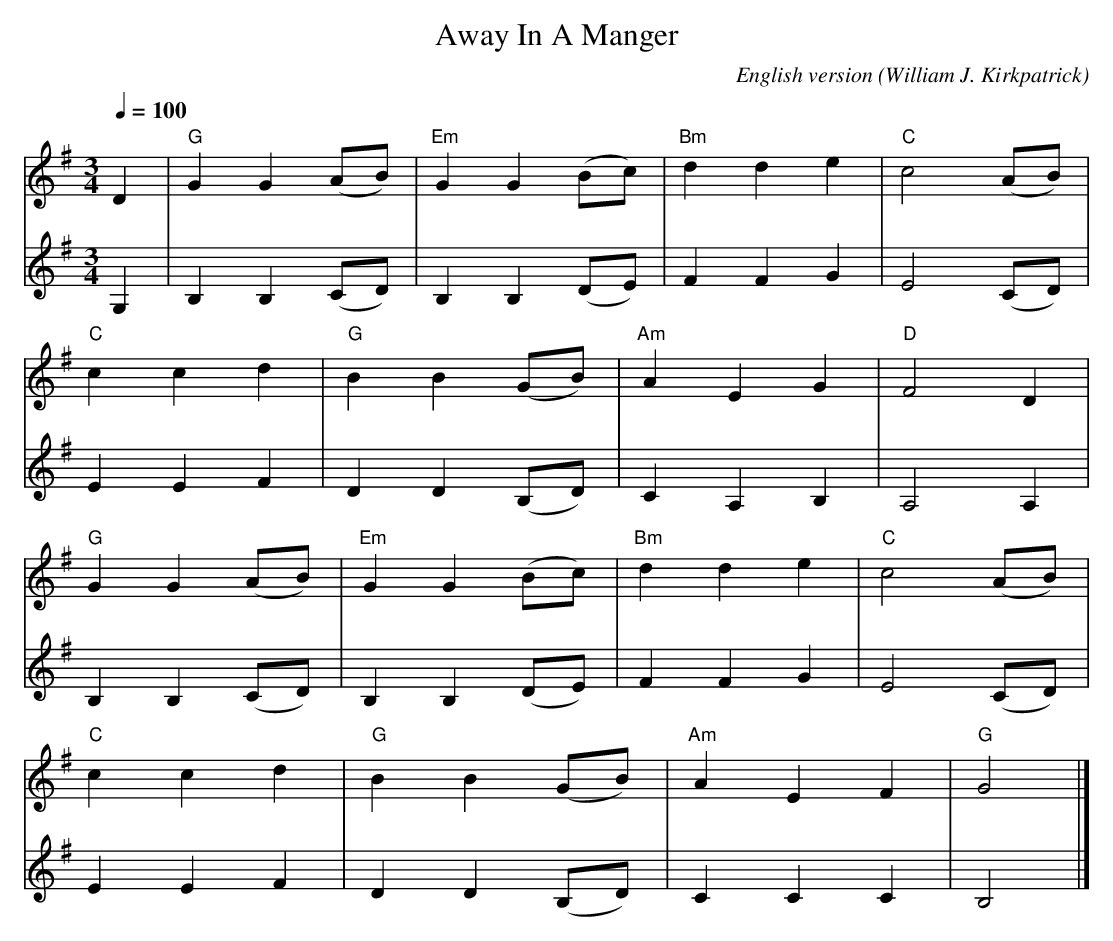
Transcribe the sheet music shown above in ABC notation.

X:1
T: Away In A Manger
C: English version (William J. Kirkpatrick)
M: 3/4
Q: 1/4 = 100
L: 1/4
K: G major treble
V:1
 D | "G" G G (A/B/) | "Em" G G (B/c/) | "Bm" d d e | "C" c2 (A/B/) |
     "C" c c d | "G" B B (G/B/) | "Am" A E G | "D" F2 D |
     "G" G G (A/B/) | "Em" G G (B/c/) | "Bm" d d e | "C" c2 (A/B/) |
     "C" c c d | "G" B B (G/B/) | "Am" A E F | "G" G2 |]
V:2
 G, | B, B, (C/D/) | B, B, (D/E/) | F F G   | E2 (C/D/) |
      E E F        | D D (B,/D/)  | C A, B, | A,2 A,    |
      B, B, (C/D/) | B, B, (D/E/) | F F G   | E2 (C/D/) |
      E E F        | D D (B,/D/)  | C C C | B,2   |]
